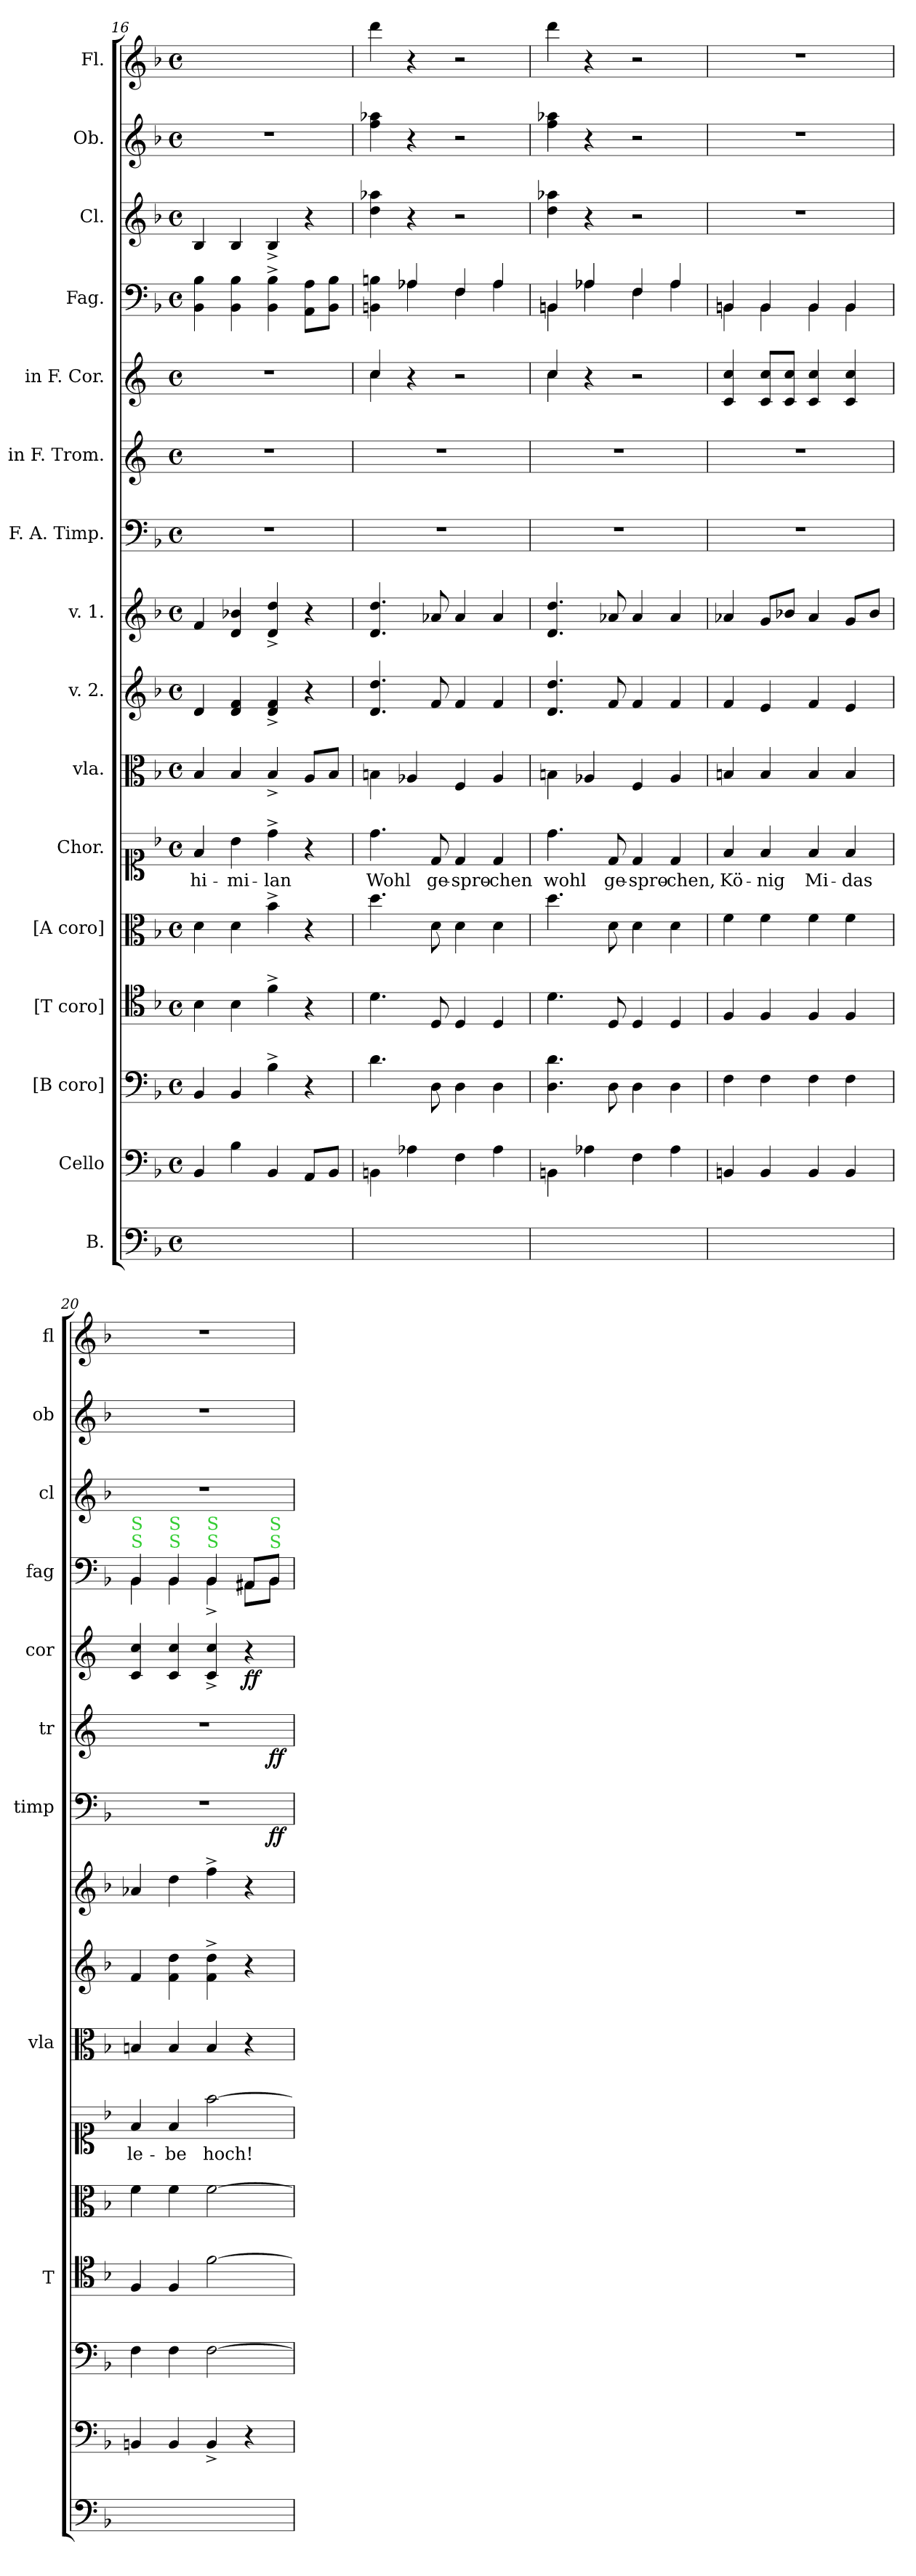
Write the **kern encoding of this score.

**kern	**kern	**kern	**kern	**kern	**kern	**text	**kern	**kern	**kern	**kern	**dynam	**kern	**dynam	**kern	**dynam	**kern	**kern	**kern	**kern
*part16	*part15	*part14	*part13	*part12	*part11	*part11	*part10	*part9	*part8	*part7	*part7	*part6	*part6	*part5	*part5	*part4	*part3	*part2	*part1
*staff16	*staff15	*staff14	*staff13	*staff12	*staff11	*staff11	*staff10	*staff9	*staff8	*staff7	*staff7	*staff6	*staff6	*staff5	*staff5	*staff4	*staff3	*staff2	*staff1
*I"B.	*I"Cello	*I"[B coro]	*I"[T coro]	*I"[A coro]	*I"Chor.	*	*I"vla.	*I"v. 2.	*I"v. 1.	*I"F. A. Timp.	*	*I"in F. Trom.	*	*I"in F. Cor.	*	*I"Fag.	*I"Cl.	*I"Ob.	*I"Fl.
*	*	*	*I'T	*	*	*	*I'vla	*	*	*I'timp	*	*I'tr	*	*I'cor	*	*I'fag	*I'cl	*I'ob	*I'fl
*clefF4	*clefF4	*clefF4	*clefC4	*clefC3	*clefC1	*	*clefC3	*clefG2	*clefG2	*clefF4	*	*clefG2	*	*clefG2	*	*clefF4	*clefG2	*clefG2	*clefG2
*	*	*	*	*	*	*	*	*	*	*	*	*ITrd-3c-5	*	*ITrd4c7	*	*	*	*	*
*k[b-]	*k[b-]	*k[b-]	*k[b-]	*k[b-]	*k[b-]	*	*k[b-]	*k[b-]	*k[b-]	*k[b-]	*	*k[b-]	*	*k[b-]	*	*k[b-]	*k[b-]	*k[b-]	*k[b-]
*M4/4	*M4/4	*M4/4	*M4/4	*M4/4	*M4/4	*	*M4/4	*M4/4	*M4/4	*M4/4	*	*M4/4	*	*M4/4	*	*M4/4	*M4/4	*M4/4	*M4/4
*met(c)	*met(c)	*met(c)	*met(c)	*met(c)	*met(c)	*	*met(c)	*met(c)	*met(c)	*met(c)	*	*met(c)	*	*met(c)	*	*met(c)	*met(c)	*met(c)	*met(c)
=16	=16	=16	=16	=16	=16	=16	=16	=16	=16	=16	=16	=16	=16	=16	=16	=16	=16	=16	=16
4BB-/yy	4BB-/	4BB-/	4B-\	4d\	4f/	hi-	4B-/	4d/	4f/	1r	.	1r	.	1r	.	4BB-\ 4B-\	4B-/	1r	1ryy
4B-\yy	4B-\	4BB-/	4B-\	4d\	4b-\	-mi-	4B-/	4d/ 4f/	4d/ 4b-X/	.	.	.	.	.	.	4BB-\ 4B-\	4B-/	.	.
4BB-/yy	4BB-/	4B-^<\	4f^<\	4b-^<\	4dd^<\	-lan	4B-^</	4d^</ 4f^</	4d^</ 4dd^</	.	.	.	.	.	.	4BB-^<\ 4B-^<\	4B-^>/	.	.
8AA/Lyy	8AA/L	4r	4r	4r	4r	.	8A/L	4r	4r	.	.	.	.	.	.	8AA\ 8A\L	4r	.	.
8BB-/Jyy	8BB-/J	.	.	.	.	.	8B-/J	.	.	.	.	.	.	.	.	8BB-\ 8B-\J	.	.	.
=17	=17	=17	=17	=17	=17	=17	=17	=17	=17	=17	=17	=17	=17	=17	=17	=17	=17	=17	=17
*	*	*	*	*	*	*	*	*	*	*	*	*	*	*^	*	*^	*	*	*
4BBn\yy	4BBn\	4.d\	4.d\	4.dd\	4.dd\	Wohl	4Bn\	4.d/ 4.dd/	4.d/ 4.dd/	1r	.	1r	.	4f/	4f\	.	4BBn\ 4Bn\	4ryy	4dd\ 4aa-X\	4ff\ 4aa-X\	4ddd\
4A-X\yy	4A-X\	.	.	.	.	.	4A-X/	.	.	.	.	.	.	4r	4ryy	.	4A-X/	4A-X\	4r	4r	4r
.	.	8D\	8D/	8d\	8d/	ge-	.	8f/	8a-X/	.	.	.	.	.	.	.	.	.	.	.	.
4F\yy	4F\	4D\	4D/	4d\	4d/	-spro-	4F/	4f/	4a-/	.	.	.	.	2r	2ryy	.	4F/	4F\	2r	2r	2r
4A-\yy	4A-\	4D\	4D/	4d\	4d/	-chen	4A-/	4f/	4a-/	.	.	.	.	.	.	.	4A-/	4A-\	.	.	.
=18	=18	=18	=18	=18	=18	=18	=18	=18	=18	=18	=18	=18	=18	=18	=18	=18	=18	=18	=18	=18	=18
4BBn\yy	4BBn\	4.D\ 4.d\	4.d\	4.dd\	4.dd\	wohl	4Bn\	4.d/ 4.dd/	4.d/ 4.dd/	1r	.	1r	.	4f/	4f\	.	4BBn/	4BBn\	4dd\ 4aa-X\	4ff\ 4aa-X\	4ddd\
4A-X\yy	4A-X\	.	.	.	.	.	4A-X/	.	.	.	.	.	.	4r	4ryy	.	4A-X/	4A-X\	4r	4r	4r
.	.	8D\	8D/	8d\	8d/	ge-	.	8f/	8a-X/	.	.	.	.	.	.	.	.	.	.	.	.
4F\yy	4F\	4D\	4D/	4d\	4d/	-spro-	4F/	4f/	4a-/	.	.	.	.	2r	2ryy	.	4F/	4F\	2r	2r	2r
4A-\yy	4A-\	4D\	4D/	4d\	4d/	-chen,	4A-/	4f/	4a-/	.	.	.	.	.	.	.	4A-/	4A-\	.	.	.
*	*	*	*	*	*	*	*	*	*	*	*	*	*	*v	*v	*	*	*	*	*	*
=19	=19	=19	=19	=19	=19	=19	=19	=19	=19	=19	=19	=19	=19	=19	=19	=19	=19	=19	=19	=19
4BBn/yy	4BBn/	4F\	4F/	4f\	4f/	Kö-	4Bn/	4f/	4a-X/	1r	.	1r	.	4F/ 4f/	.	4BBn/	4BBn\	1r	1r	1r
4BB/yy	4BB/	4F\	4F/	4f\	4f/	-nig	4B/	4e/	8g/L	.	.	.	.	8F/ 8f/L	.	4BB/	4BB\	.	.	.
.	.	.	.	.	.	.	.	.	8b-X/J	.	.	.	.	8F/ 8f/J	.	.	.	.	.	.
4BB/yy	4BB/	4F\	4F/	4f\	4f/	Mi-	4B/	4f/	4a-/	.	.	.	.	4F/ 4f/	.	4BB/	4BB\	.	.	.
4BB/yy	4BB/	4F\	4F/	4f\	4f/	-das	4B/	4e/	8g/L	.	.	.	.	4F/ 4f/	.	4BB/	4BB\	.	.	.
.	.	.	.	.	.	.	.	.	8b-/J	.	.	.	.	.	.	.	.	.	.	.
=20	=20	=20	=20	=20	=20	=20	=20	=20	=20	=20	=20	=20	=20	=20	=20	=20	=20	=20	=20	=20
*	*	*	*	*	*	*	*	*	*	*^	*	*^	*	*	*	*	*	*	*	*
!	!	!	!	!	!	!	!	!	!	!	!	!	!	!	!	!	!	!LO:TX:a:color=limegreen:t=S	!	!	!	!
!	!	!	!	!	!	!	!	!	!	!	!	!	!	!	!	!	!	!LO:TX:a:color=limegreen:t=S	!	!	!	!
4BBn/yy	4BBn/	4F\	4F/	4f\	4f/	le-	4Bn/	4f/	4a-X/	1r	2..ryy	.	1r	2..ryy	.	4F/ 4f/	.	4BB-/	4BB-\	1r	1r	1r
!	!	!	!	!	!	!	!	!	!	!	!	!	!	!	!	!	!	!LO:TX:a:color=limegreen:t=S	!	!	!	!
!	!	!	!	!	!	!	!	!	!	!	!	!	!	!	!	!	!	!LO:TX:a:color=limegreen:t=S	!	!	!	!
4BB/yy	4BB/	4F\	4F/	4f\	4f/	-be	4B/	4f\ 4dd\	4dd\	.	.	.	.	.	.	4F/ 4f/	.	4BB-/	4BB-\	.	.	.
!	!	!	!	!	!	!	!	!	!	!	!	!	!	!	!	!	!	!LO:TX:a:color=limegreen:t=S	!	!	!	!
!	!	!	!	!	!	!	!	!	!	!	!	!	!	!	!	!	!	!LO:TX:a:color=limegreen:t=S	!	!	!	!
4BB^</yy	4BB^</	[2F\	[2f\	[2f\	[2ff\	hoch!	4B/	4f^>\ 4dd^>\	4ff^<\	.	.	.	.	.	.	4F^</ 4f^</	.	4BB-/	4BB-^<\	.	.	.
4ryy	4r	.	.	.	.	.	4r	4r	4r	.	.	.	.	.	.	4r	ff	8AA#X/L	8AA#X\L	.	.	.
!	!	!	!	!	!	!	!	!	!	!	!	!	!	!	!	!	!	!LO:TX:a:color=limegreen:t=S	!	!	!	!
!	!	!	!	!	!	!	!	!	!	!	!	!	!	!	!	!	!	!LO:TX:a:color=limegreen:t=S	!	!	!	!
.	.	.	.	.	.	.	.	.	.	.	8ryy	ff	.	8ryy	ff	.	.	8BB-/J	8BB-\J	.	.	.
*	*	*	*	*	*	*	*	*	*	*v	*v	*	*	*	*	*	*	*v	*v	*	*	*
*	*	*	*	*	*	*	*	*	*	*	*	*v	*v	*	*	*	*	*	*	*
=	=	=	=	=	=	=	=	=	=	=	=	=	=	=	=	=	=	=	=
*-	*-	*-	*-	*-	*-	*-	*-	*-	*-	*-	*-	*-	*-	*-	*-	*-	*-	*-	*-
